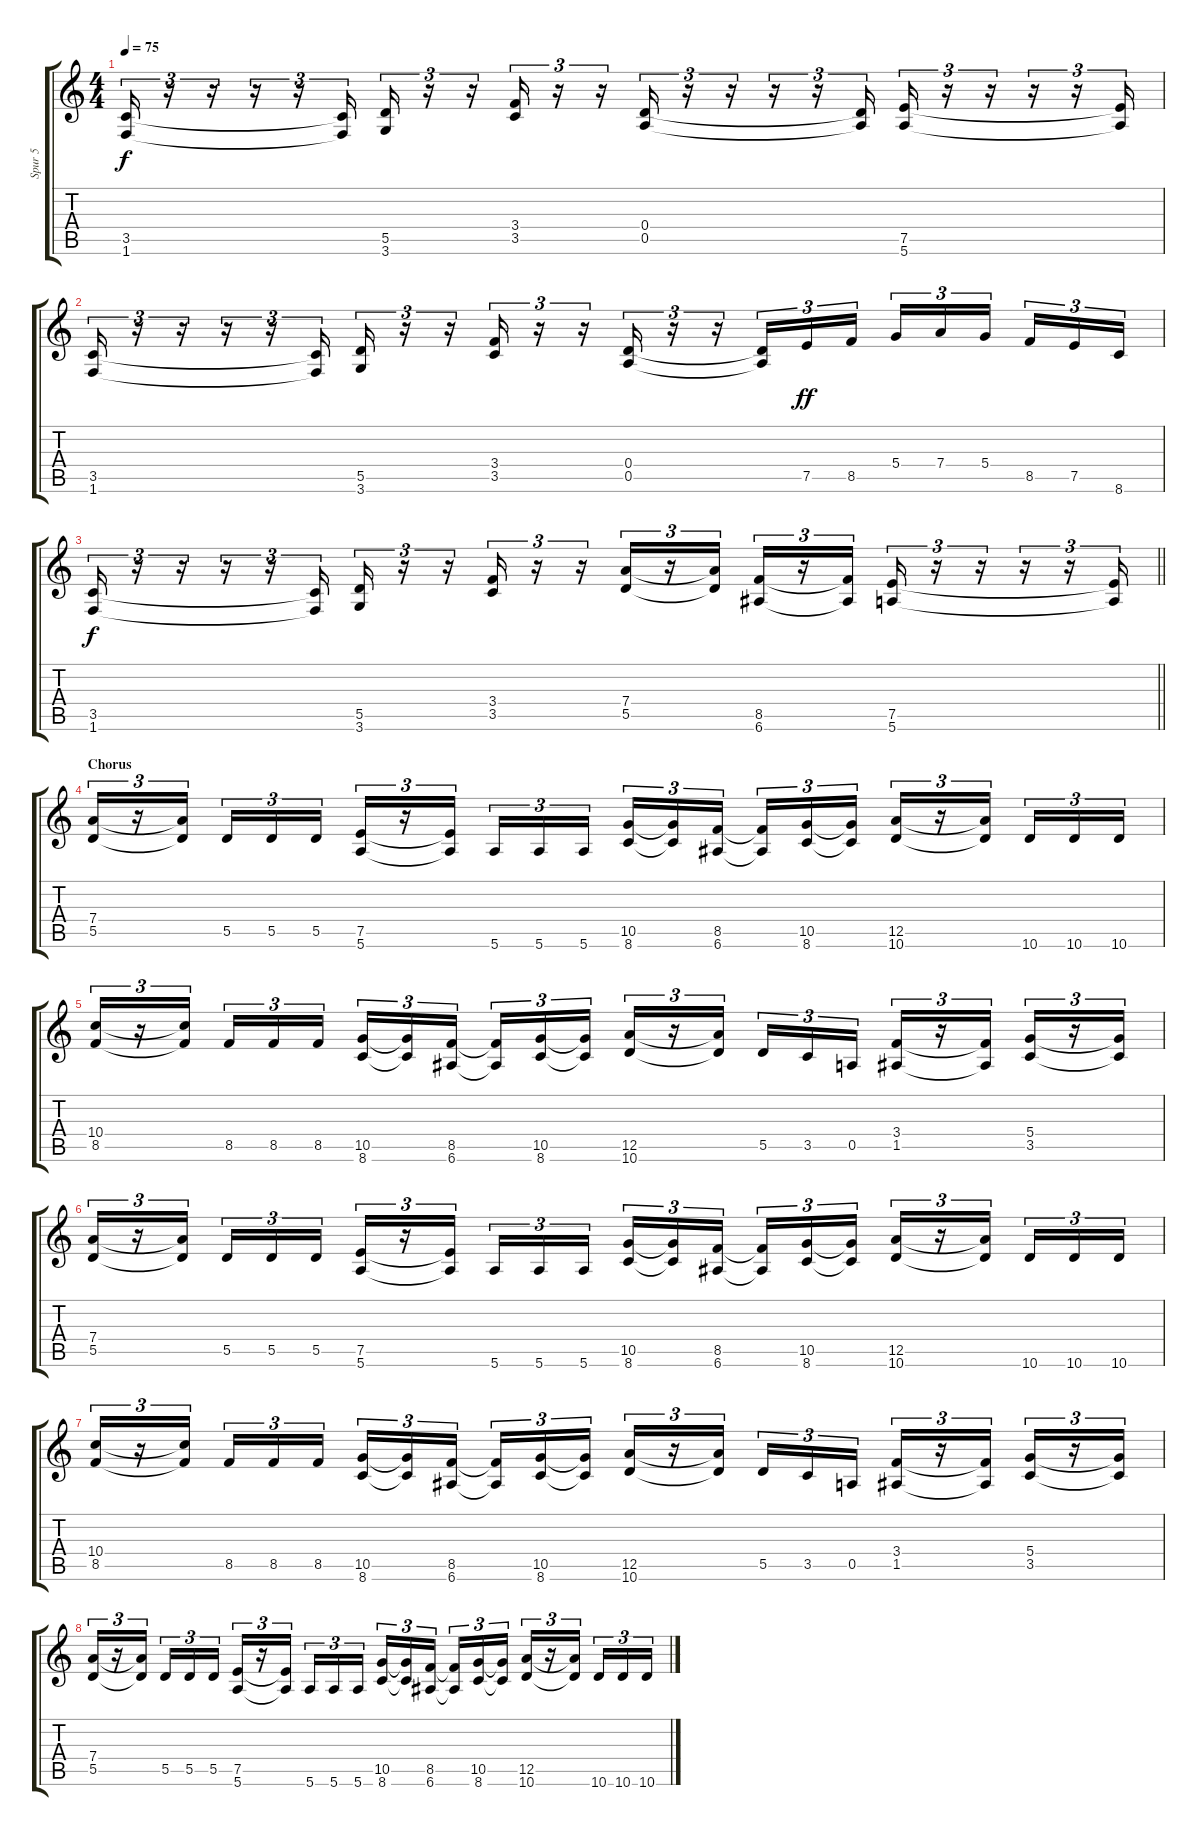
\track ("Spur 5" "Spur 5") {instrument distortionguitar}
\staff {score tabs}
\tuning (E4 B3 G3 D3 A2 E2) {hide}
\ts (4 4)
\tempo 75
\clef g2
\ks c
(3.5 1.6).16{tu (3 2) dy f} r.16{tu (3 2)} r.16{tu (3 2)} r.16{tu (3 2)} r.16{tu (3 2)} (3.5{t} 1.6{t}).16{tu (3 2)} (5.5 3.6).16{tu (3 2)} r.16{tu (3 2)} r.16{tu (3 2)} (3.4 3.5).16{tu (3 2)} r.16{tu (3 2)} r.16{tu (3 2)} (0.4 0.5).16{tu (3 2)} r.16{tu (3 2)} r.16{tu (3 2)} r.16{tu (3 2)} r.16{tu (3 2)} (0.4{t} 0.5{t}).16{tu (3 2)} (7.5 5.6).16{tu (3 2)} r.16{tu (3 2)} r.16{tu (3 2)} r.16{tu (3 2)} r.16{tu (3 2)} (7.5{t} 5.6{t}).16{tu (3 2)} |
(3.5 1.6).16{tu (3 2)} r.16{tu (3 2)} r.16{tu (3 2)} r.16{tu (3 2)} r.16{tu (3 2)} (3.5{t} 1.6{t}).16{tu (3 2)} (5.5 3.6).16{tu (3 2)} r.16{tu (3 2)} r.16{tu (3 2)} (3.4 3.5).16{tu (3 2)} r.16{tu (3 2)} r.16{tu (3 2)} (0.4 0.5).16{tu (3 2)} r.16{tu (3 2)} r.16{tu (3 2)} (0.4{t} 0.5{t}).16{tu (3 2)} 7.5.16{tu (3 2) dy ff} 8.5.16{tu (3 2)} 5.4.16{tu (3 2)} 7.4.16{tu (3 2)} 5.4.16{tu (3 2)} 8.5.16{tu (3 2)} 7.5.16{tu (3 2)} 8.6.16{tu (3 2)} |
\barLineRight lightlight
(3.5 1.6).16{tu (3 2) dy f} r.16{tu (3 2)} r.16{tu (3 2)} r.16{tu (3 2)} r.16{tu (3 2)} (3.5{t} 1.6{t}).16{tu (3 2)} (5.5 3.6).16{tu (3 2)} r.16{tu (3 2)} r.16{tu (3 2)} (3.4 3.5).16{tu (3 2)} r.16{tu (3 2)} r.16{tu (3 2)} (7.4 5.5).16{tu (3 2)} r.16{tu (3 2)} (7.4{t} 5.5{t}).16{tu (3 2)} (8.5 6.6).16{tu (3 2)} r.16{tu (3 2)} (8.5{t} 6.6{t}).16{tu (3 2)} (7.5 5.6).16{tu (3 2)} r.16{tu (3 2)} r.16{tu (3 2)} r.16{tu (3 2)} r.16{tu (3 2)} (7.5{t} 5.6{t}).16{tu (3 2)} |
\section ("" "Chorus")
(7.4 5.5).16{tu (3 2)} r.16{tu (3 2)} (7.4{t} 5.5{t}).16{tu (3 2)} 5.5.16{tu (3 2)} 5.5.16{tu (3 2)} 5.5.16{tu (3 2)} (7.5 5.6).16{tu (3 2)} r.16{tu (3 2)} (7.5{t} 5.6{t}).16{tu (3 2)} 5.6.16{tu (3 2)} 5.6.16{tu (3 2)} 5.6.16{tu (3 2)} (10.5 8.6).16{tu (3 2)} (10.5{t} 8.6{t}).16{tu (3 2)} (8.5 6.6).16{tu (3 2)} (8.5{t} 6.6{t}).16{tu (3 2)} (10.5 8.6).16{tu (3 2)} (10.5{t} 8.6{t}).16{tu (3 2)} (12.5 10.6).16{tu (3 2)} r.16{tu (3 2)} (12.5{t} 10.6{t}).16{tu (3 2)} 10.6.16{tu (3 2)} 10.6.16{tu (3 2)} 10.6.16{tu (3 2)} |
(10.4 8.5).16{tu (3 2)} r.16{tu (3 2)} (10.4{t} 8.5{t}).16{tu (3 2)} 8.5.16{tu (3 2)} 8.5.16{tu (3 2)} 8.5.16{tu (3 2)} (10.5 8.6).16{tu (3 2)} (10.5{t} 8.6{t}).16{tu (3 2)} (8.5 6.6).16{tu (3 2)} (8.5{t} 6.6{t}).16{tu (3 2)} (10.5 8.6).16{tu (3 2)} (10.5{t} 8.6{t}).16{tu (3 2)} (12.5 10.6).16{tu (3 2)} r.16{tu (3 2)} (12.5{t} 10.6{t}).16{tu (3 2)} 5.5.16{tu (3 2)} 3.5.16{tu (3 2)} 0.5.16{tu (3 2)} (3.4 1.5).16{tu (3 2)} r.16{tu (3 2)} (3.4{t} 1.5{t}).16{tu (3 2)} (5.4 3.5).16{tu (3 2)} r.16{tu (3 2)} (5.4{t} 3.5{t}).16{tu (3 2)} |
(7.4 5.5).16{tu (3 2)} r.16{tu (3 2)} (7.4{t} 5.5{t}).16{tu (3 2)} 5.5.16{tu (3 2)} 5.5.16{tu (3 2)} 5.5.16{tu (3 2)} (7.5 5.6).16{tu (3 2)} r.16{tu (3 2)} (7.5{t} 5.6{t}).16{tu (3 2)} 5.6.16{tu (3 2)} 5.6.16{tu (3 2)} 5.6.16{tu (3 2)} (10.5 8.6).16{tu (3 2)} (10.5{t} 8.6{t}).16{tu (3 2)} (8.5 6.6).16{tu (3 2)} (8.5{t} 6.6{t}).16{tu (3 2)} (10.5 8.6).16{tu (3 2)} (10.5{t} 8.6{t}).16{tu (3 2)} (12.5 10.6).16{tu (3 2)} r.16{tu (3 2)} (12.5{t} 10.6{t}).16{tu (3 2)} 10.6.16{tu (3 2)} 10.6.16{tu (3 2)} 10.6.16{tu (3 2)} |
(10.4 8.5).16{tu (3 2)} r.16{tu (3 2)} (10.4{t} 8.5{t}).16{tu (3 2)} 8.5.16{tu (3 2)} 8.5.16{tu (3 2)} 8.5.16{tu (3 2)} (10.5 8.6).16{tu (3 2)} (10.5{t} 8.6{t}).16{tu (3 2)} (8.5 6.6).16{tu (3 2)} (8.5{t} 6.6{t}).16{tu (3 2)} (10.5 8.6).16{tu (3 2)} (10.5{t} 8.6{t}).16{tu (3 2)} (12.5 10.6).16{tu (3 2)} r.16{tu (3 2)} (12.5{t} 10.6{t}).16{tu (3 2)} 5.5.16{tu (3 2)} 3.5.16{tu (3 2)} 0.5.16{tu (3 2)} (3.4 1.5).16{tu (3 2)} r.16{tu (3 2)} (3.4{t} 1.5{t}).16{tu (3 2)} (5.4 3.5).16{tu (3 2)} r.16{tu (3 2)} (5.4{t} 3.5{t}).16{tu (3 2)} |
(7.4 5.5).16{tu (3 2)} r.16{tu (3 2)} (7.4{t} 5.5{t}).16{tu (3 2)} 5.5.16{tu (3 2)} 5.5.16{tu (3 2)} 5.5.16{tu (3 2)} (7.5 5.6).16{tu (3 2)} r.16{tu (3 2)} (7.5{t} 5.6{t}).16{tu (3 2)} 5.6.16{tu (3 2)} 5.6.16{tu (3 2)} 5.6.16{tu (3 2)} (10.5 8.6).16{tu (3 2)} (10.5{t} 8.6{t}).16{tu (3 2)} (8.5 6.6).16{tu (3 2)} (8.5{t} 6.6{t}).16{tu (3 2)} (10.5 8.6).16{tu (3 2)} (10.5{t} 8.6{t}).16{tu (3 2)} (12.5 10.6).16{tu (3 2)} r.16{tu (3 2)} (12.5{t} 10.6{t}).16{tu (3 2)} 10.6.16{tu (3 2)} 10.6.16{tu (3 2)} 10.6.16{tu (3 2)}
